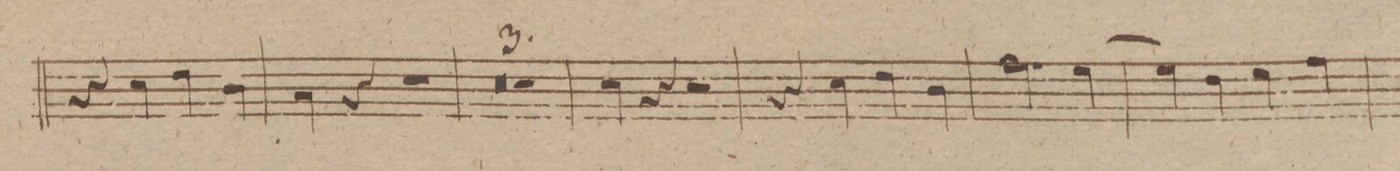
**kern	**dynam
*I"Trombone Tenore.	*
*clefC4	*
*k[f#c#g#d#]	*
*met(c)	*
*M4/4	*
4r	.
4B\	.
4c#\	.
4A\	.
=33	=33
4G#/	.
4r	.
2r	.
=34	=34
0r	.
=35	=35
=36	=36
1r	.
=37	=37
4B\	.
4r	.
2r	.
=38	=38
4r	.
4B\	.
4c#\	.
4A\	.
=39	=39
2.e\	.
[4d#\	.
=40	=40
4d#\]	.
4c#\	.
4d#\	.
[4e\	.
=41	=41
*-	*-
